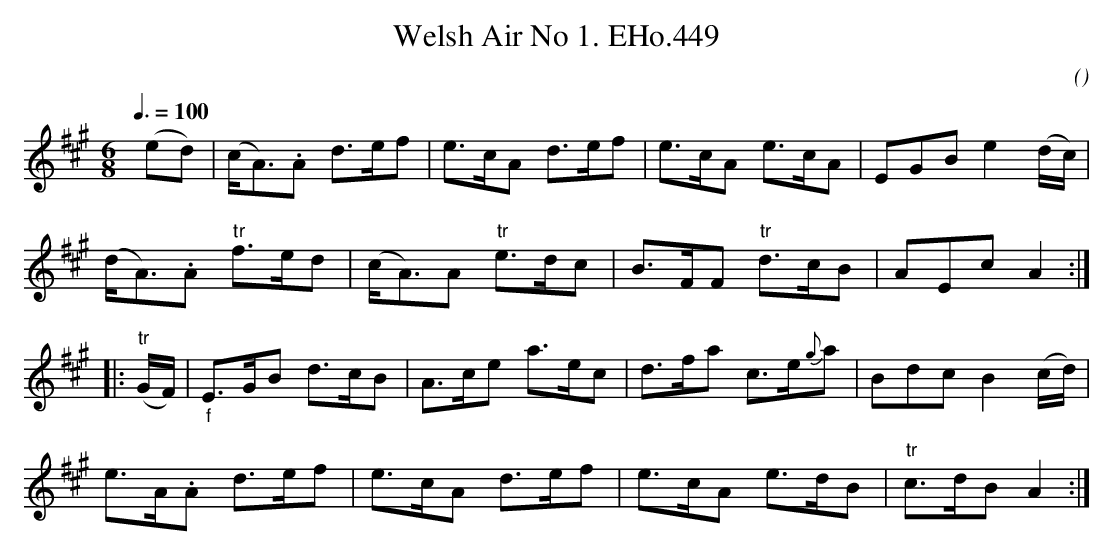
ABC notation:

X:1
T:Welsh Air No 1. EHo.449
M:6/8
L:1/8
Q:3/8=100
C:
O:
K:A
y(ed) | (c<A).A d>ef | e>cA d>ef | e>cA e>cA | EGB e2(d/c/) |
(d<A).A "tr"f>ed | (c<A)A "tr"e>dc |B>FF "tr"d>cB | AEc A2 :|
|: "tr"(G/F/) | "_f"E>GB d>cB | A>ce a>ec | d>fa c>e{g}a | Bdc B2(c/d/) |
e>A.A d>ef | e>cA d>ef | e>cA e>dB | "tr"c>dB A2 :|
